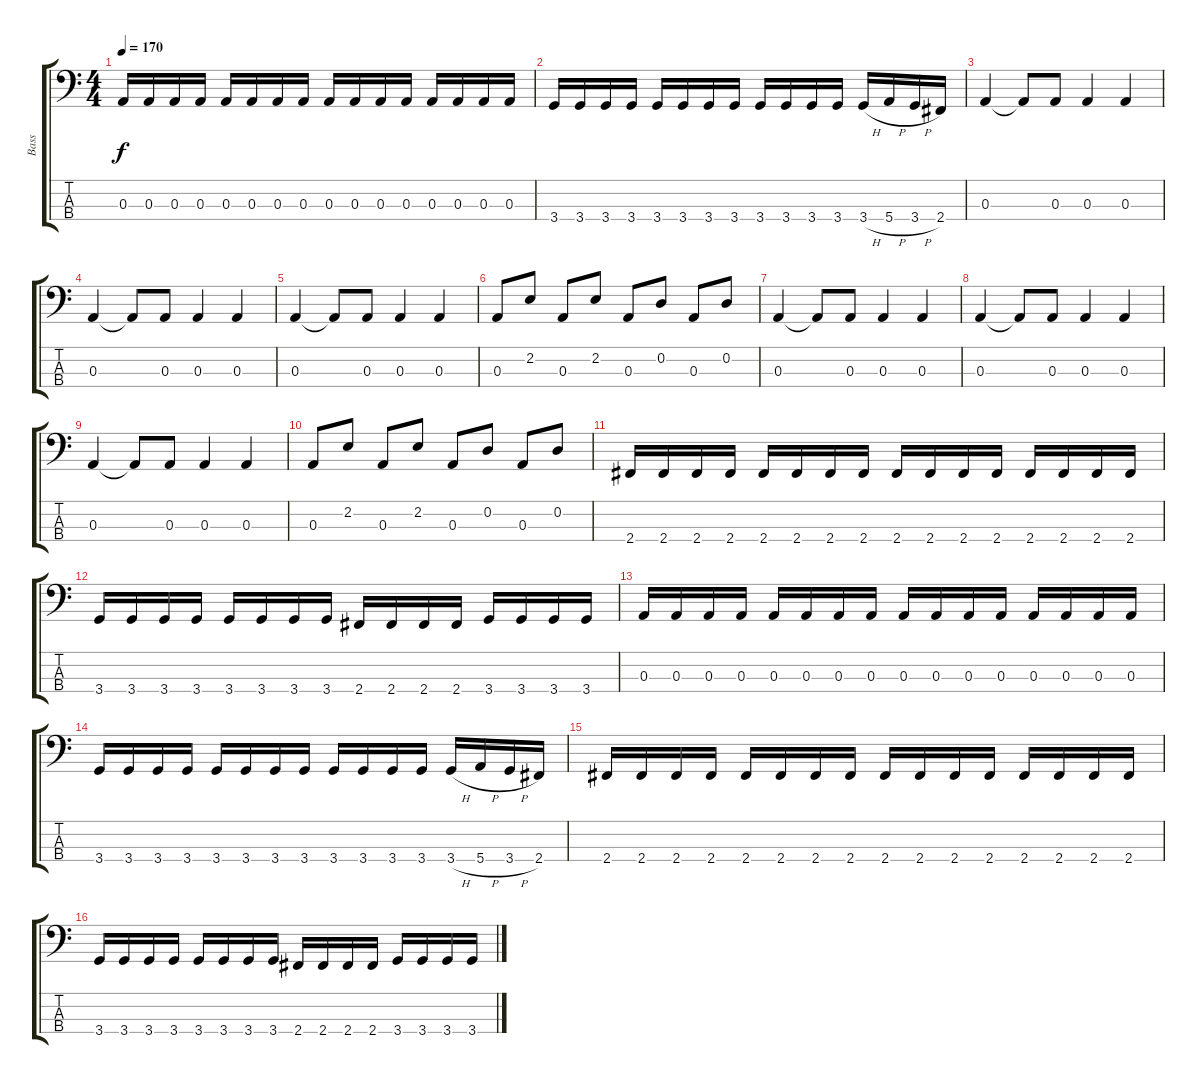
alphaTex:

\track ("Bass" "Bass") {instrument electricbasspick}
\staff {score tabs}
\tuning (G2 D2 A1 E1) {hide}
\ts (4 4)
\tempo 170
\clef f4
\ks c
0.3.16{dy f} 0.3.16 0.3.16 0.3.16 0.3.16 0.3.16 0.3.16 0.3.16 0.3.16 0.3.16 0.3.16 0.3.16 0.3.16 0.3.16 0.3.16 0.3.16 |
3.4.16 3.4.16 3.4.16 3.4.16 3.4.16 3.4.16 3.4.16 3.4.16 3.4.16 3.4.16 3.4.16 3.4.16 3.4{h}.16 5.4{h}.16 3.4{h}.16 2.4.16 |
0.3.4 0.3{t}.8 0.3.8 0.3.4 0.3.4 |
0.3.4 0.3{t}.8 0.3.8 0.3.4 0.3.4 |
0.3.4 0.3{t}.8 0.3.8 0.3.4 0.3.4 |
0.3.8 2.2.8 0.3.8 2.2.8 0.3.8 0.2.8 0.3.8 0.2.8 |
0.3.4 0.3{t}.8 0.3.8 0.3.4 0.3.4 |
0.3.4 0.3{t}.8 0.3.8 0.3.4 0.3.4 |
0.3.4 0.3{t}.8 0.3.8 0.3.4 0.3.4 |
0.3.8 2.2.8 0.3.8 2.2.8 0.3.8 0.2.8 0.3.8 0.2.8 |
2.4.16 2.4.16 2.4.16 2.4.16 2.4.16 2.4.16 2.4.16 2.4.16 2.4.16 2.4.16 2.4.16 2.4.16 2.4.16 2.4.16 2.4.16 2.4.16 |
3.4.16 3.4.16 3.4.16 3.4.16 3.4.16 3.4.16 3.4.16 3.4.16 2.4.16 2.4.16 2.4.16 2.4.16 3.4.16 3.4.16 3.4.16 3.4.16 |
0.3.16 0.3.16 0.3.16 0.3.16 0.3.16 0.3.16 0.3.16 0.3.16 0.3.16 0.3.16 0.3.16 0.3.16 0.3.16 0.3.16 0.3.16 0.3.16 |
3.4.16 3.4.16 3.4.16 3.4.16 3.4.16 3.4.16 3.4.16 3.4.16 3.4.16 3.4.16 3.4.16 3.4.16 3.4{h}.16 5.4{h}.16 3.4{h}.16 2.4.16 |
2.4.16 2.4.16 2.4.16 2.4.16 2.4.16 2.4.16 2.4.16 2.4.16 2.4.16 2.4.16 2.4.16 2.4.16 2.4.16 2.4.16 2.4.16 2.4.16 |
3.4.16 3.4.16 3.4.16 3.4.16 3.4.16 3.4.16 3.4.16 3.4.16 2.4.16 2.4.16 2.4.16 2.4.16 3.4.16 3.4.16 3.4.16 3.4.16
